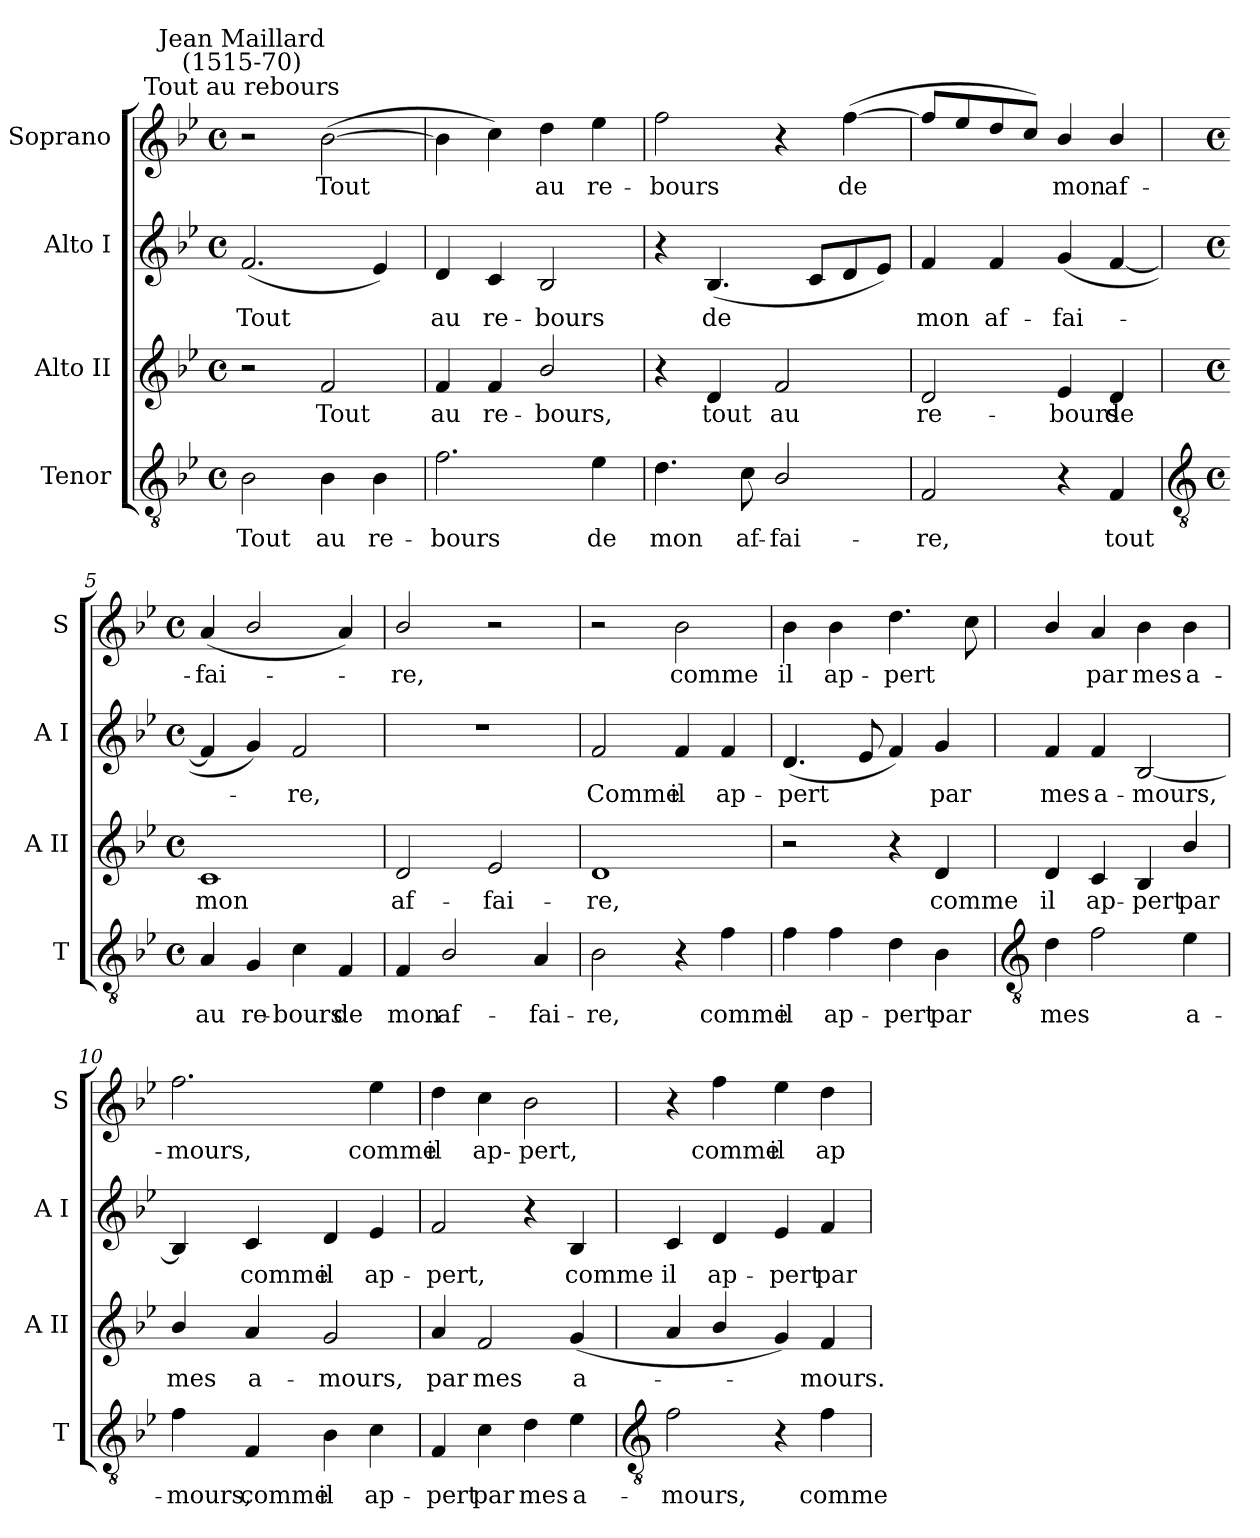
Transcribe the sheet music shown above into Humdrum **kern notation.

**kern	**text	**kern	**text	**kern	**text	**kern	**text
*part4	*part4	*part3	*part3	*part2	*part2	*part1	*part1
*staff4	*staff4	*staff3	*staff3	*staff2	*staff2	*staff1	*staff1
*I"Tenor	*	*I"Alto II	*	*I"Alto I	*	*I"Soprano	*
*I'T	*	*I'A II	*	*I'A I	*	*I'S	*
*clefGv2	*	*clefG2	*	*clefG2	*	*clefG2	*
*k[b-e-]	*	*k[b-e-]	*	*k[b-e-]	*	*k[b-e-]	*
*B-:	*	*B-:	*	*B-:	*	*B-:	*
*M4/4	*	*M4/4	*	*M4/4	*	*M4/4	*
*met(c)	*	*met(c)	*	*met(c)	*	*met(c)	*
=1	=1	=1	=1	=1	=1	=1	=1
!	!	!	!	!	!	!LO:TX:a:cj:t=Tout au rebours	!
!	!	!	!	!	!	!LO:TX:a:cj:t=Jean Maillard\n(1515-70)	!
!	!LO:LY:b	!	!	!	!LO:LY:b	!	!
2B-	Tout	2r	.	(<2.f	Tout	2r	.
!	!LO:LY:b	!	!LO:LY:b	!	!	!	!LO:LY:b
4B-	au	2f	Tout	.	.	(>[2b-	Tout
!	!LO:LY:b	!	!	!	!	!	!
4B-	re-	.	.	4e-)	.	.	.
=2	=2	=2	=2	=2	=2	=2	=2
!	!LO:LY:b	!	!LO:LY:b	!	!LO:LY:b	!	!
2.f	-bours	4f	au	4d	au	4b-]	.
!	!	!	!LO:LY:b	!	!LO:LY:b	!	!
.	.	4f	re-	4c	re-	4cc)	.
!	!	!	!LO:LY:b	!	!LO:LY:b	!	!LO:LY:b
.	.	2b-/	-bours,	2B-	-bours	4dd	au
!	!LO:LY:b	!	!	!	!	!	!LO:LY:b
4e-	de	.	.	.	.	4ee-	re-
=3	=3	=3	=3	=3	=3	=3	=3
!	!LO:LY:b	!	!	!	!	!	!LO:LY:b
4.d	mon	4r	.	4r	.	2ff	-bours
!	!	!	!LO:LY:b	!	!LO:LY:b	!	!
.	.	4d	tout	(<4.B-	de	.	.
!	!LO:LY:b	!	!	!	!	!	!
8c	af-	.	.	.	.	.	.
!	!LO:LY:b	!	!LO:LY:b	!	!	!	!
2B-/	-fai-	2f	au	.	.	4r	.
.	.	.	.	8cL	.	.	.
!	!	!	!	!	!	!	!LO:LY:b
.	.	.	.	8d	.	(>[4ff	de
.	.	.	.	8e-J)	.	.	.
=4	=4	=4	=4	=4	=4	=4	=4
!	!LO:LY:b	!	!LO:LY:b	!	!LO:LY:b	!	!
2F	-re,	2d	re-	4f	mon	8ffL]	.
.	.	.	.	.	.	8ee-	.
!	!	!	!	!	!LO:LY:b	!	!
.	.	.	.	4f	af-	8dd	.
.	.	.	.	.	.	8cc/J)	.
!	!	!	!LO:LY:b	!	!LO:LY:b	!	!LO:LY:b
4r	.	4e-	-bours	(<4g	-fai-	4b-/	mon
!	!LO:LY:b	!	!LO:LY:b	!	!	!	!LO:LY:b
4F	tout	4d	de	[4f	.	4b-/	af-
!!LO:LB:g=z
=5	=5	=5	=5	=5	=5	=5	=5
*clefGv2	*	*	*	*	*	*	*
*M4/4	*	*M4/4	*	*M4/4	*	*M4/4	*
*met(c)	*	*met(c)	*	*met(c)	*	*met(c)	*
!	!LO:LY:b	!	!LO:LY:b	!	!	!	!LO:LY:b
4A	au	1c	mon	4f]	.	(<4a	-fai-
!	!LO:LY:b	!	!	!	!	!	!
4G	re-	.	.	4g)	.	2b-/	.
!	!LO:LY:b	!	!	!	!LO:LY:b	!	!
4c	-bours	.	.	2f	re,	.	.
!	!LO:LY:b	!	!	!	!	!	!
4F	de	.	.	.	.	4a)	.
=6	=6	=6	=6	=6	=6	=6	=6
!	!LO:LY:b	!	!LO:LY:b	!	!	!	!LO:LY:b
4F	mon	2d	af-	1r	.	2b-/	re,
!	!LO:LY:b	!	!	!	!	!	!
2B-/	af-	.	.	.	.	.	.
!	!	!	!LO:LY:b	!	!	!	!
.	.	2e-	-fai-	.	.	2r	.
!	!LO:LY:b	!	!	!	!	!	!
4A	-fai-	.	.	.	.	.	.
=7	=7	=7	=7	=7	=7	=7	=7
!	!LO:LY:b	!	!LO:LY:b	!	!LO:LY:b	!	!
2B-	-re,	1d	-re,	2f	Comme	2r	.
!	!	!	!	!	!LO:LY:b	!	!LO:LY:b
4r	.	.	.	4f	il	2b-	comme
!	!LO:LY:b	!	!	!	!LO:LY:b	!	!
4f	comme	.	.	4f	ap-	.	.
=8	=8	=8	=8	=8	=8	=8	=8
!	!LO:LY:b	!	!	!	!LO:LY:b	!	!LO:LY:b
4f	il	2r	.	(<4.d	-pert	4b-	il
!	!LO:LY:b	!	!	!	!	!	!LO:LY:b
4f	ap-	.	.	.	.	4b-	ap-
.	.	.	.	8e-	.	.	.
!	!LO:LY:b	!	!	!	!	!	!LO:LY:b
4d	-pert	4r	.	4f)	.	4.dd	-pert
!	!LO:LY:b	!	!LO:LY:b	!	!LO:LY:b	!	!
4B-	par	4d	comme	4g	par	.	.
.	.	.	.	.	.	8cc	.
!!LO:LB:g=z
=9	=9	=9	=9	=9	=9	=9	=9
*clefGv2	*	*	*	*	*	*	*
!	!LO:LY:b	!	!LO:LY:b	!	!LO:LY:b	!	!
4d	mes	4d	il	4f	mes	4b-/	.
!	!	!	!LO:LY:b	!	!LO:LY:b	!	!LO:LY:b
2f	.	4c	ap-	4f	a-	4a	par
!	!	!	!LO:LY:b	!	!LO:LY:b	!	!LO:LY:b
.	.	4B-	-pert	[2B-	-mours,	4b-	mes
!	!LO:LY:b	!	!LO:LY:b	!	!	!	!LO:LY:b
4e-	a-	4b-/	par	.	.	4b-	a-
=10	=10	=10	=10	=10	=10	=10	=10
!	!LO:LY:b	!	!LO:LY:b	!	!	!	!LO:LY:b
4f	-mours,	4b-/	mes	4B-]	.	2.ff	-mours,
!	!LO:LY:b	!	!LO:LY:b	!	!LO:LY:b	!	!
4F	comme	4a	a-	4c	comme	.	.
!	!LO:LY:b	!	!LO:LY:b	!	!LO:LY:b	!	!
4B-	il	2g	-mours,	4d	il	.	.
!	!LO:LY:b	!	!	!	!LO:LY:b	!	!LO:LY:b
4c	ap-	.	.	4e-	ap-	4ee-	comme
=11	=11	=11	=11	=11	=11	=11	=11
!	!LO:LY:b	!	!LO:LY:b	!	!LO:LY:b	!	!LO:LY:b
4F	-pert	4a	par	2f	-pert,	4dd	il
!	!LO:LY:b	!	!LO:LY:b	!	!	!	!LO:LY:b
4c	par	2f	mes	.	.	4cc	ap-
!	!LO:LY:b	!	!	!	!	!	!LO:LY:b
4d	mes	.	.	4r	.	2b-	-pert,
!	!LO:LY:b	!	!LO:LY:b	!	!LO:LY:b	!	!
4e-	a-	(<4g	a-	4B-	comme	.	.
!!LO:LB:g=z
=12	=12	=12	=12	=12	=12	=12	=12
*clefGv2	*	*	*	*	*	*	*
!	!LO:LY:b	!	!	!	!LO:LY:b	!	!
2f	-mours,	4a	.	4c	il	4r	.
!	!	!	!	!	!LO:LY:b	!	!LO:LY:b
.	.	4b-/	.	4d	ap-	4ff	comme
!	!	!	!	!	!LO:LY:b	!	!LO:LY:b
4r	.	4g)	.	4e-	-pert	4ee-	il
!	!LO:LY:b	!	!LO:LY:b	!	!LO:LY:b	!	!LO:LY:b
4f	comme	4f	mours.	4f	par	4dd	ap-
=	=	=	=	=	=	=	=
*-	*-	*-	*-	*-	*-	*-	*-
